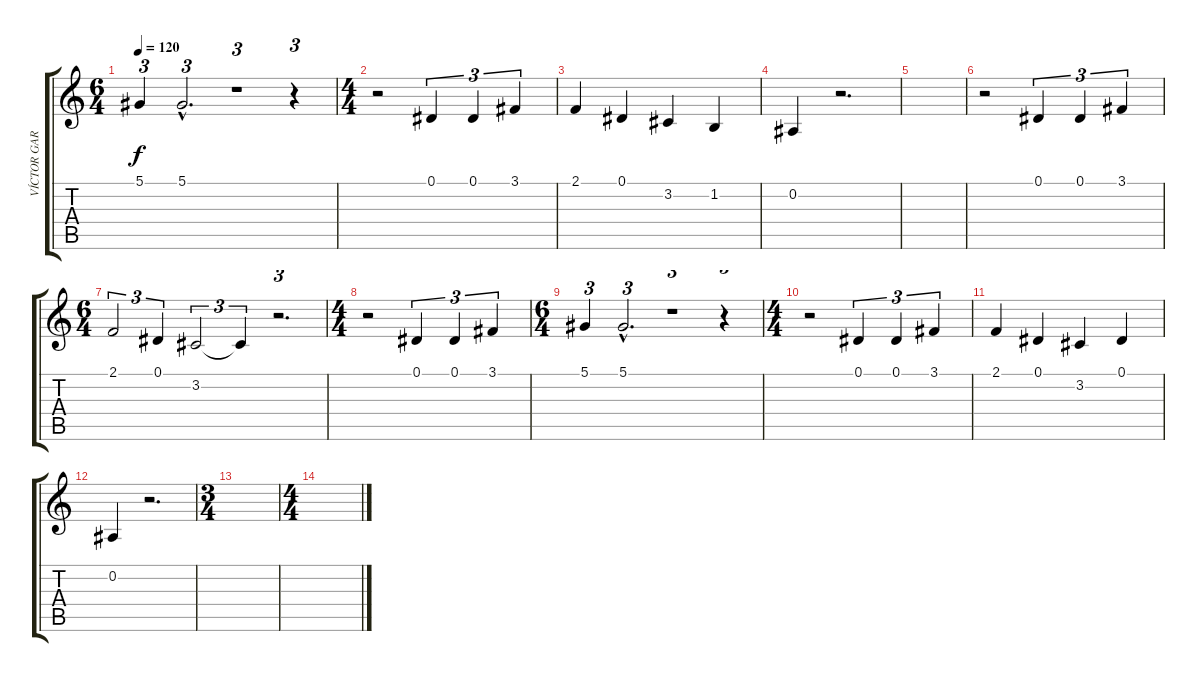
\track ("VÍCTOR GARCÍA" "VÍCTOR GAR") {instrument clarinet}
\staff {score tabs}
\tuning (Eb4 Bb3 Gb3 Db3 Ab2 Eb2) {hide}
\ts (6 4)
\tempo 120
\clef g2
\ks c
5.1.4{tu (3 2) dy f} 5.1{hac}.2{d tu (3 2)} r.1{tu (3 2)} r.4{tu (3 2)} |
\ts (4 4)
r.2 0.1.4{tu (3 2)} 0.1.4{tu (3 2)} 3.1.4{tu (3 2)} |
2.1.4 0.1.4 3.2.4 1.2.4 |
0.2.4 r.2{d} |
|
r.2 0.1.4{tu (3 2)} 0.1.4{tu (3 2)} 3.1.4{tu (3 2)} |
\ts (6 4)
2.1.2{tu (3 2)} 0.1.4{tu (3 2)} 3.2.2{tu (3 2)} 3.2{t}.4{tu (3 2)} r.2{d tu (3 2)} |
\ts (4 4)
r.2 0.1.4{tu (3 2)} 0.1.4{tu (3 2)} 3.1.4{tu (3 2)} |
\ts (6 4)
5.1.4{tu (3 2)} 5.1{hac}.2{d tu (3 2)} r.1{tu (3 2)} r.4{tu (3 2)} |
\ts (4 4)
r.2 0.1.4{tu (3 2)} 0.1.4{tu (3 2)} 3.1.4{tu (3 2)} |
2.1.4 0.1.4 3.2.4 0.1.4 |
0.2.4 r.2{d} |
\ts (3 4)
|
\ts (4 4)
